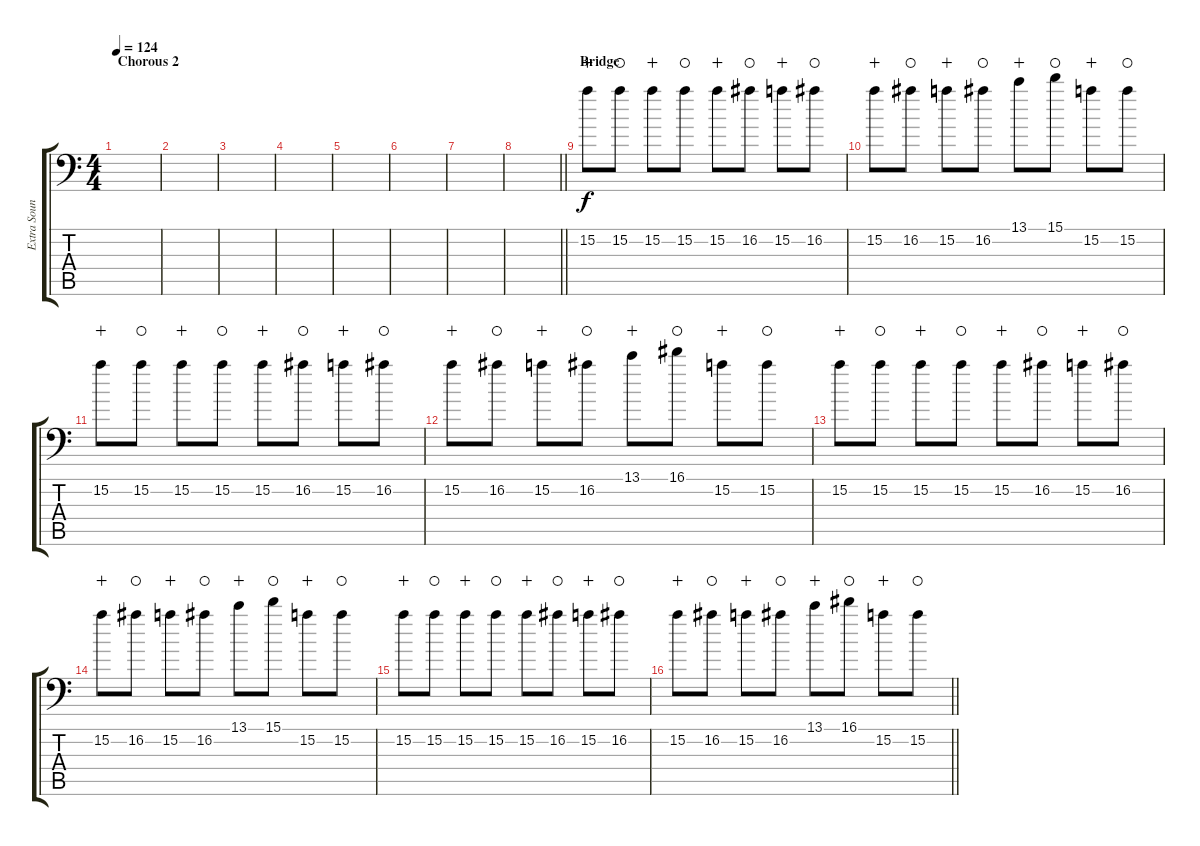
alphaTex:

\track ("Extra Sounds" "Extra Soun") {instrument distortionguitar}
\staff {score tabs}
\tuning (B3 Gb3 D3 A2 E2 A1) {hide}
\ts (4 4)
\section ("" "Chorous 2")
\tempo 124
\clef f4
\ks c
|
|
|
|
|
|
|
\barLineRight lightlight
|
\section ("" "Bridge")
15.2.8{volume 6 balance 8 wahc} 15.2.8{waho} 15.2.8{wahc} 15.2.8{waho} 15.2.8{wahc} 16.2.8{waho} 15.2.8{wahc} 16.2.8{waho} |
15.2.8{wahc} 16.2.8{waho} 15.2.8{wahc} 16.2.8{waho} 13.1.8{wahc} 15.1.8{waho} 15.2.8{wahc} 15.2.8{waho} |
15.2.8{wahc} 15.2.8{waho} 15.2.8{wahc} 15.2.8{waho} 15.2.8{wahc} 16.2.8{waho} 15.2.8{wahc} 16.2.8{waho} |
15.2.8{wahc} 16.2.8{waho} 15.2.8{wahc} 16.2.8{waho} 13.1.8{wahc} 16.1.8{waho} 15.2.8{wahc} 15.2.8{waho} |
15.2.8{wahc} 15.2.8{waho} 15.2.8{wahc} 15.2.8{waho} 15.2.8{wahc} 16.2.8{waho} 15.2.8{wahc} 16.2.8{waho} |
15.2.8{wahc} 16.2.8{waho} 15.2.8{wahc} 16.2.8{waho} 13.1.8{wahc} 15.1.8{waho} 15.2.8{wahc} 15.2.8{waho} |
15.2.8{wahc} 15.2.8{waho} 15.2.8{wahc} 15.2.8{waho} 15.2.8{wahc} 16.2.8{waho} 15.2.8{wahc} 16.2.8{waho} |
\barLineRight lightlight
15.2.8{wahc} 16.2.8{waho} 15.2.8{wahc} 16.2.8{waho} 13.1.8{wahc} 16.1.8{waho} 15.2.8{wahc} 15.2.8{waho}
